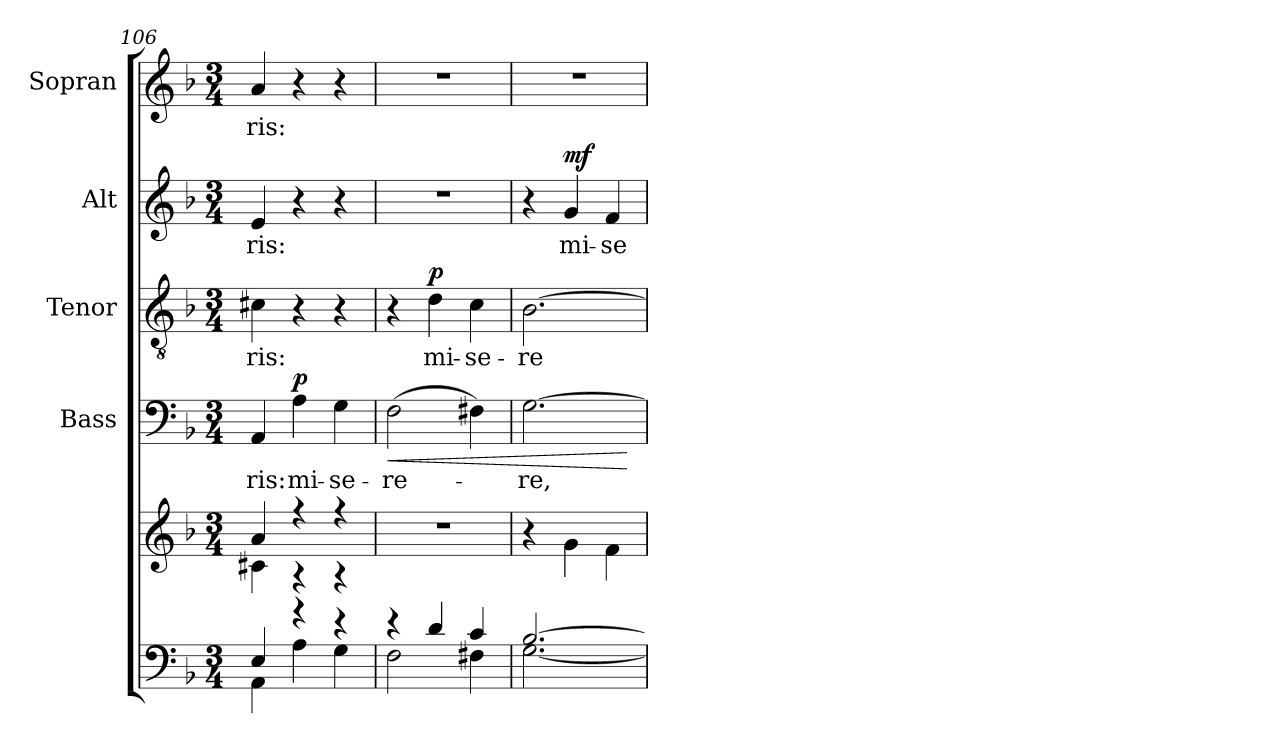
**kern	**kern	**kern	**text	**dynam	**kern	**text	**dynam	**kern	**text	**dynam	**kern	**text
*part5	*part5	*part4	*part4	*part4	*part3	*part3	*part3	*part2	*part2	*part2	*part1	*part1
*staff6	*staff5	*staff4	*staff4	*staff4	*staff3	*staff3	*staff3	*staff2	*staff2	*staff2	*staff1	*staff1
*	*	*I"Bass	*	*	*I"Tenor	*	*	*I"Alt	*	*	*I"Sopran	*
*	*	*I'B.	*	*	*I'T.	*	*	*I'A.	*	*	*I'S.	*
*clefF4	*clefG2	*clefF4	*	*	*clefGv2	*	*	*clefG2	*	*	*clefG2	*
*k[b-]	*k[b-]	*k[b-]	*	*	*k[b-]	*	*	*k[b-]	*	*	*k[b-]	*
*F:	*F:	*F:	*	*	*F:	*	*	*F:	*	*	*F:	*
*M3/4	*M3/4	*M3/4	*	*	*M3/4	*	*	*M3/4	*	*	*M3/4	*
=106	=106	=106	=106	=106	=106	=106	=106	=106	=106	=106	=106	=106
*^	*^	*	*	*	*	*	*	*	*	*	*	*
!	!	!	!	!	!LO:LY:b	!	!	!LO:LY:b	!	!	!LO:LY:b	!	!	!LO:LY:b
4E/	4AA\	4a/	4c#X\	4AA/	-ris:	.	4c#X\	-ris:	.	4e/	-ris:	.	4a/	-ris:
!	!	!	!	!	!LO:LY:b	!LO:DY:a	!	!	!	!	!	!	!	!
4rf	4A\	4r	4r	4A\	mi-	p	4r	.	.	4r	.	.	4r	.
!	!	!	!	!	!LO:LY:b	!	!	!	!	!	!	!	!	!
4re	4G\	4r	4r	4G\	-se-	.	4r	.	.	4r	.	.	4r	.
=107	=107	=107	=107	=107	=107	=107	=107	=107	=107	=107	=107	=107	=107	=107
!	!	!	!	!	!LO:LY:b	!LO:HP:b	!	!	!	!	!	!	!	!
*	*	*v	*v	*	*	*	*	*	*	*	*	*	*	*
4rd	2F\	2.r	(>2F\	-re-	<	4r	.	.	2.r	.	.	2.r	.
!	!	!	!	!	!	!	!LO:LY:b	!LO:DY:a	!	!	!	!	!
4d/	.	.	.	.	.	4d\	mi-	p	.	.	.	.	.
!	!	!	!	!	!	!	!LO:LY:b	!	!	!	!	!	!
4c/	4F#X\	.	4F#X\)	.	.	4c\	-se-	.	.	.	.	.	.
=108	=108	=108	=108	=108	=108	=108	=108	=108	=108	=108	=108	=108	=108
!	!	!	!	!LO:LY:b	!	!	!LO:LY:b	!	!	!	!	!	!
[>2.B-/	[<2.G\	4r	[2.G\	-re,	.	[2.B-\	-re-	.	4r	.	.	2.r	.
!	!	!	!	!	!	!	!	!	!	!LO:LY:b	!LO:DY:a	!	!
.	.	4g\	.	.	.	.	.	.	4g/	mi-	mf	.	.
!	!	!	!	!	!	!	!	!	!	!LO:LY:b	!	!	!
.	.	4f\	.	.	.	.	.	.	4f/	-se-	.	.	.
*v	*v	*	*	*	*	*	*	*	*	*	*	*	*
.	.	.	.	[	.	.	.	.	.	.	.	.
=	=	=	=	=	=	=	=	=	=	=	=	=
*-	*-	*-	*-	*-	*-	*-	*-	*-	*-	*-	*-	*-
